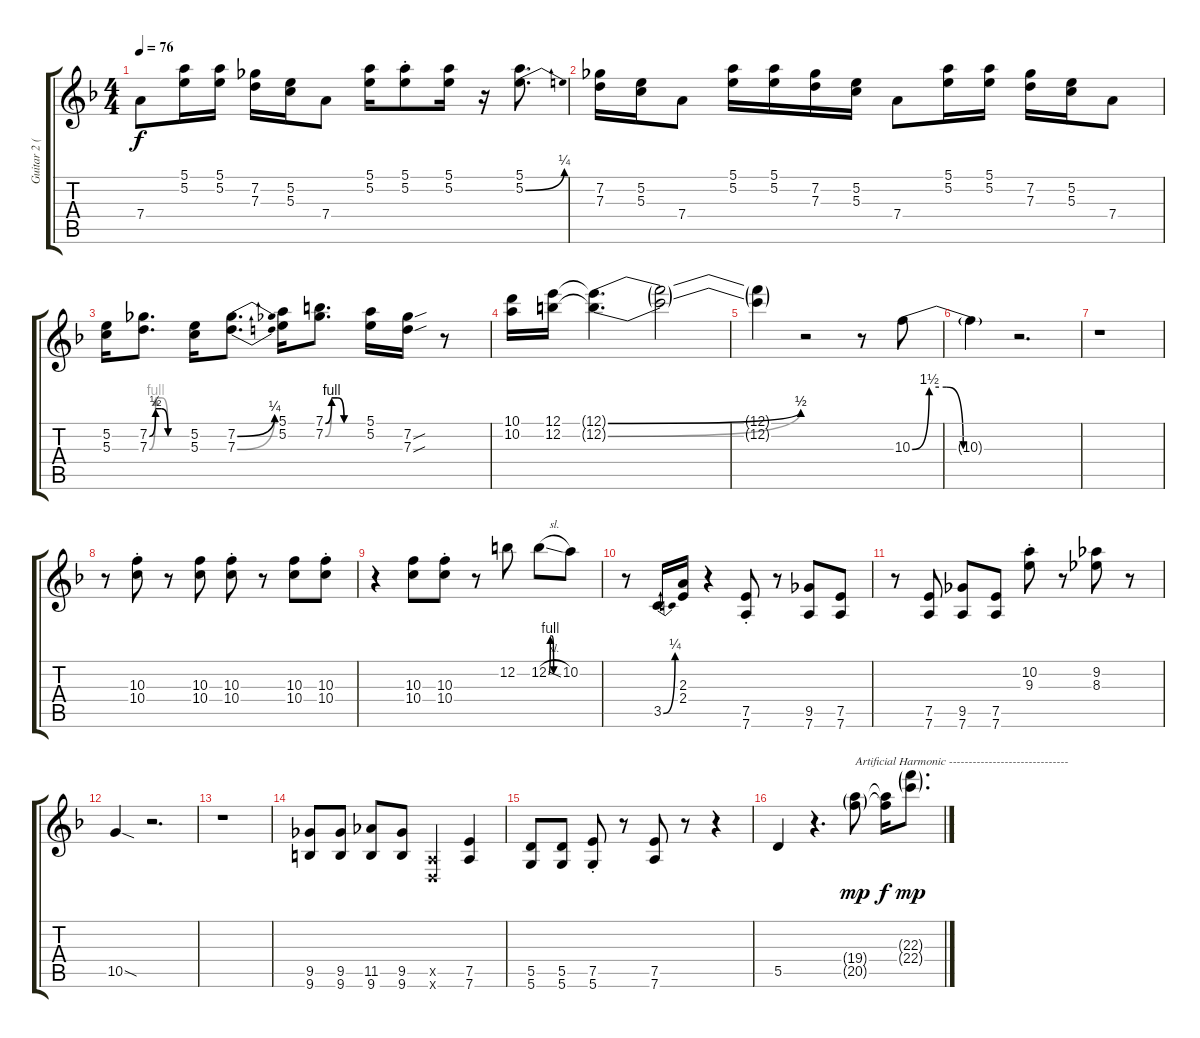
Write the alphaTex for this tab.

\track ("Guitar 2 (dist.)" "Guitar 2 (") {instrument distortionguitar}
\staff {score tabs}
\tuning (E4 B3 G3 D3 A2 D2) {hide}
\ts (4 4)
\tempo 76
\clef g2
\ks f
7.4.8{dy f} (5.1 5.2).16 (5.1 5.2).16 (7.2 7.3).16 (5.2 5.3).16 7.4.8 (5.1 5.2).16 (5.1 5.2{st}).8 (5.1 5.2).16 r.16 (5.1 5.2{be (bend 0 0 60 1)}).8{d} |
(7.2 7.3).16 (5.2 5.3).16 7.4.8 (5.1 5.2).16 (5.1 5.2).16 (7.2 7.3).16 (5.2 5.3).16 7.4.8 (5.1 5.2).16 (5.1 5.2).16 (7.2 7.3).16 (5.2 5.3).16 7.4.8 |
(5.2 5.3).16 (7.2{be (custom 0 0 10 2 20 2 30 0 60 0)} 7.3{be (custom 0 0 10 4 20 4 30 0 60 0)}).8{d} (5.2 5.3).16 (7.2{be (bend 0 0 60 1)} 7.3{be (bend 0 0 60 1)}).8{d} (5.1 5.2).16 (7.1{be (custom 0 0 10 4 20 4 30 0 60 0)} 7.2{be (custom 0 0 10 4 20 4 30 0 60 0)}).8{d} (5.1 5.2).16 (7.2{sou} 7.3{sou}).16 r.8 |
(10.1 10.2).16 (12.1 12.2).16 (12.1{be (bend 0 0 60 2) t} 12.2{be (bend 0 0 60 2) t}).4{d} (12.1{t} 12.2{t}).2 |
(12.1{t} 12.2{t}).4 r.2 r.8 10.3{be (custom 0 0 10 6 20 6 30 0 60 0)}.8 |
10.3{t}.4 r.2{d} |
r.1 |
r.8 (10.3 10.4{st}).8 r.8 (10.3 10.4).8 (10.3{st} 10.4).8 r.8 (10.3 10.4).8 (10.3{st} 10.4).8 |
r.4 (10.3 10.4).8 (10.3{st} 10.4).8 r.8 12.2.8 12.2{be (custom 0 0 10 4 20 4 30 0 60 0) sl}.8 10.2.8 |
r.8 3.5{be (bend 0 0 60 1)}.16 (2.3 2.4).16 r.4 (7.5 7.6{st}).8 r.8 (9.5 7.6).8 (7.5 7.6).8 |
r.8 (7.5 7.6).8 (9.5 7.6).8 (7.5 7.6).8 (10.2{st} 9.3).8 r.8 (9.2 8.3).8 r.8 |
10.5{sod}.4 r.2{d} |
r.1 |
(9.5 9.6).8 (9.5 9.6).8 (11.5 9.6).8 (9.5 9.6).8 (0.5{x} 0.6{x}).4 (7.5 7.6).4 |
(5.5 5.6).8 (5.5 5.6).8 (7.5 5.6{st}).8 r.8 (7.5 7.6).8 r.8 r.4 |
5.5.4 r.4{d} (19.4{g} 20.5{g}).8{txt "Artificial Harmonic ------------------------------" dy mp} (19.4{t} 20.5{t}).16{dy f} (22.3{g} 22.4{g}).8{d dy mp}
